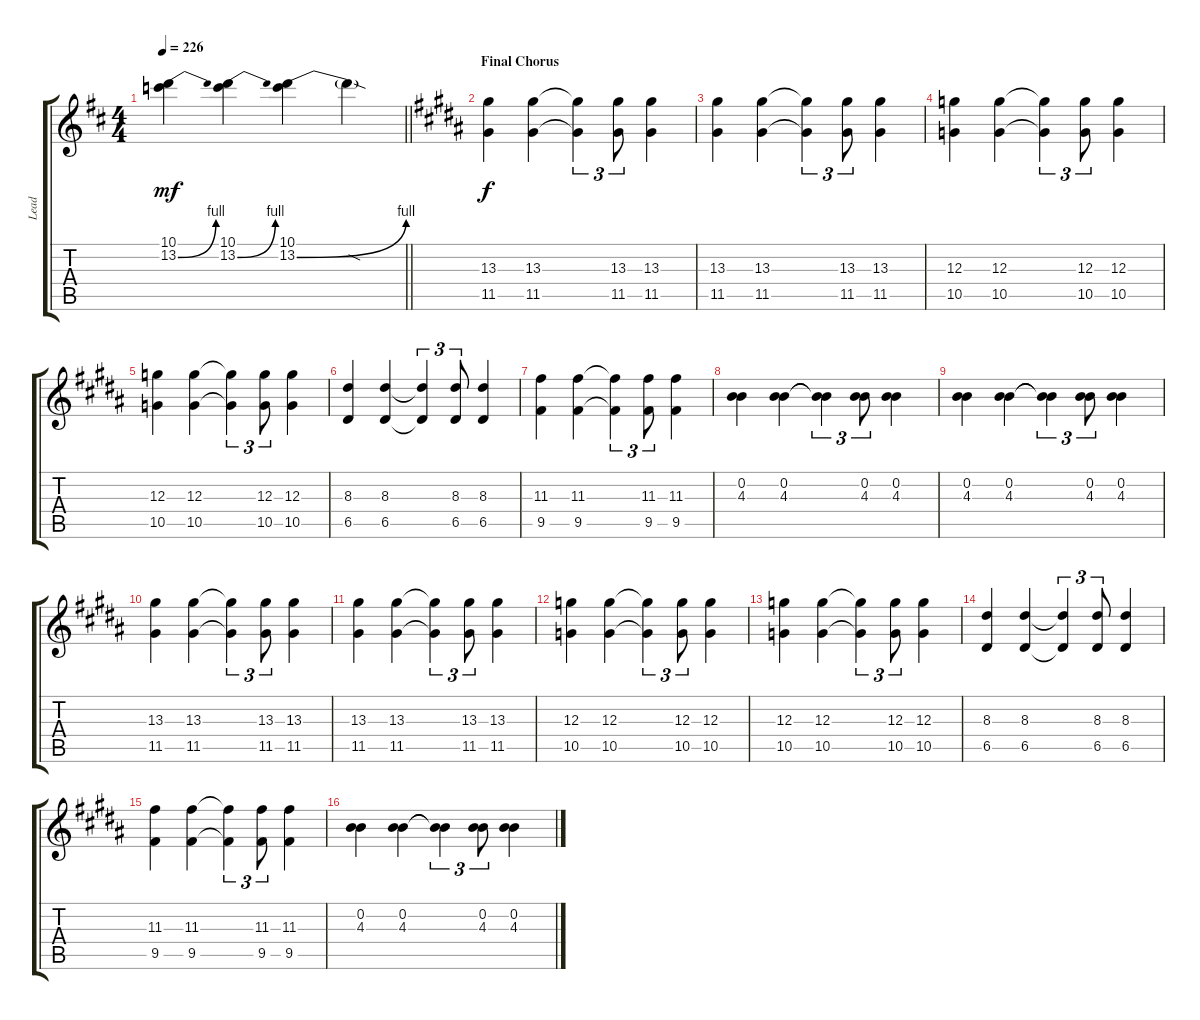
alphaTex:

\track ("Lead" "Lead") {instrument overdrivenguitar}
\staff {score tabs}
\tuning (E4 B3 G3 D3 A2 E2) {hide}
\ts (4 4)
\tempo 226
\clef g2
\barLineRight lightlight
\ks d
(10.1 13.2{be (bend 0 0 60 4)}).4{dy mf} (10.1 13.2{be (bend 0 0 60 4)}).4 (10.1 13.2{be (bend 0 0 60 4)}).4 13.2{sod t}.4 |
\section ("" "Final Chorus")
\ks b
(13.3 11.5).4{dy f} (13.3 11.5).4 (13.3{t} 11.5{t}).4{tu (3 2)} (13.3 11.5).8{tu (3 2)} (13.3 11.5).4 |
(13.3 11.5).4 (13.3 11.5).4 (13.3{t} 11.5{t}).4{tu (3 2)} (13.3 11.5).8{tu (3 2)} (13.3 11.5).4 |
(12.3 10.5).4 (12.3 10.5).4 (12.3{t} 10.5{t}).4{tu (3 2)} (12.3 10.5).8{tu (3 2)} (12.3 10.5).4 |
(12.3 10.5).4 (12.3 10.5).4 (12.3{t} 10.5{t}).4{tu (3 2)} (12.3 10.5).8{tu (3 2)} (12.3 10.5).4 |
(8.3 6.5).4 (8.3 6.5).4 (8.3{t} 6.5{t}).4{tu (3 2)} (8.3 6.5).8{tu (3 2)} (8.3 6.5).4 |
(11.3 9.5).4 (11.3 9.5).4 (11.3{t} 9.5{t}).4{tu (3 2)} (11.3 9.5).8{tu (3 2)} (11.3 9.5).4 |
(0.2 4.3).4 (0.2 4.3).4 (0.2{t} 4.3{t}).4{tu (3 2)} (0.2 4.3).8{tu (3 2)} (0.2 4.3).4 |
(0.2 4.3).4 (0.2 4.3).4 (0.2{t} 4.3{t}).4{tu (3 2)} (0.2 4.3).8{tu (3 2)} (0.2 4.3).4 |
(13.3 11.5).4 (13.3 11.5).4 (13.3{t} 11.5{t}).4{tu (3 2)} (13.3 11.5).8{tu (3 2)} (13.3 11.5).4 |
(13.3 11.5).4 (13.3 11.5).4 (13.3{t} 11.5{t}).4{tu (3 2)} (13.3 11.5).8{tu (3 2)} (13.3 11.5).4 |
(12.3 10.5).4 (12.3 10.5).4 (12.3{t} 10.5{t}).4{tu (3 2)} (12.3 10.5).8{tu (3 2)} (12.3 10.5).4 |
(12.3 10.5).4 (12.3 10.5).4 (12.3{t} 10.5{t}).4{tu (3 2)} (12.3 10.5).8{tu (3 2)} (12.3 10.5).4 |
(8.3 6.5).4 (8.3 6.5).4 (8.3{t} 6.5{t}).4{tu (3 2)} (8.3 6.5).8{tu (3 2)} (8.3 6.5).4 |
(11.3 9.5).4 (11.3 9.5).4 (11.3{t} 9.5{t}).4{tu (3 2)} (11.3 9.5).8{tu (3 2)} (11.3 9.5).4 |
(0.2 4.3).4 (0.2 4.3).4 (0.2{t} 4.3{t}).4{tu (3 2)} (0.2 4.3).8{tu (3 2)} (0.2 4.3).4
